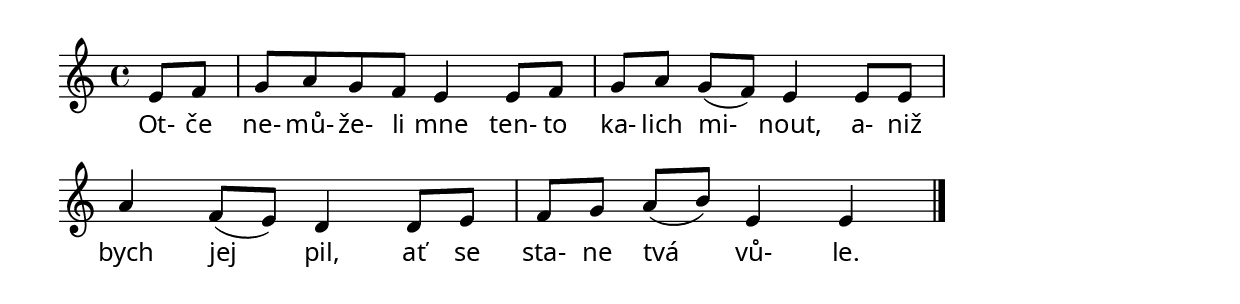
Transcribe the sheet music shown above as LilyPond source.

\version "2.11.57"
\include "deutsch.ly"

\paper {
  indent = #0
  #(define fonts
    (make-pango-font-tree "Junicode"
                          "Nimbus Sans"
                          "Luxi Mono"
                          (/ staff-height pt 20)))
}

\layout {
  line-width = #150
  \context {
    \Score
    \omit BarNumber
  }
}

\score {
  <<
  \new Staff {
    \new Voice = "one" { \relative c' {
  \key c \major
  \time 4/4
  \partial 4
  e8 f | g a g f e4 e8 f | g a g [( f )] e4 e8 e | a4 f8 [( e )] d4 d8 e | f g a [( h )] e,4 e \bar "|."
}
}
}
    \new Lyrics \lyricsto "one" {
      Ot- če ne- mů- že- li mne ten- to ka- lich mi- nout, a- niž bych jej pil, ať se sta- ne tvá vů- le.
  }
  >>
}
\header {
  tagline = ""
}
